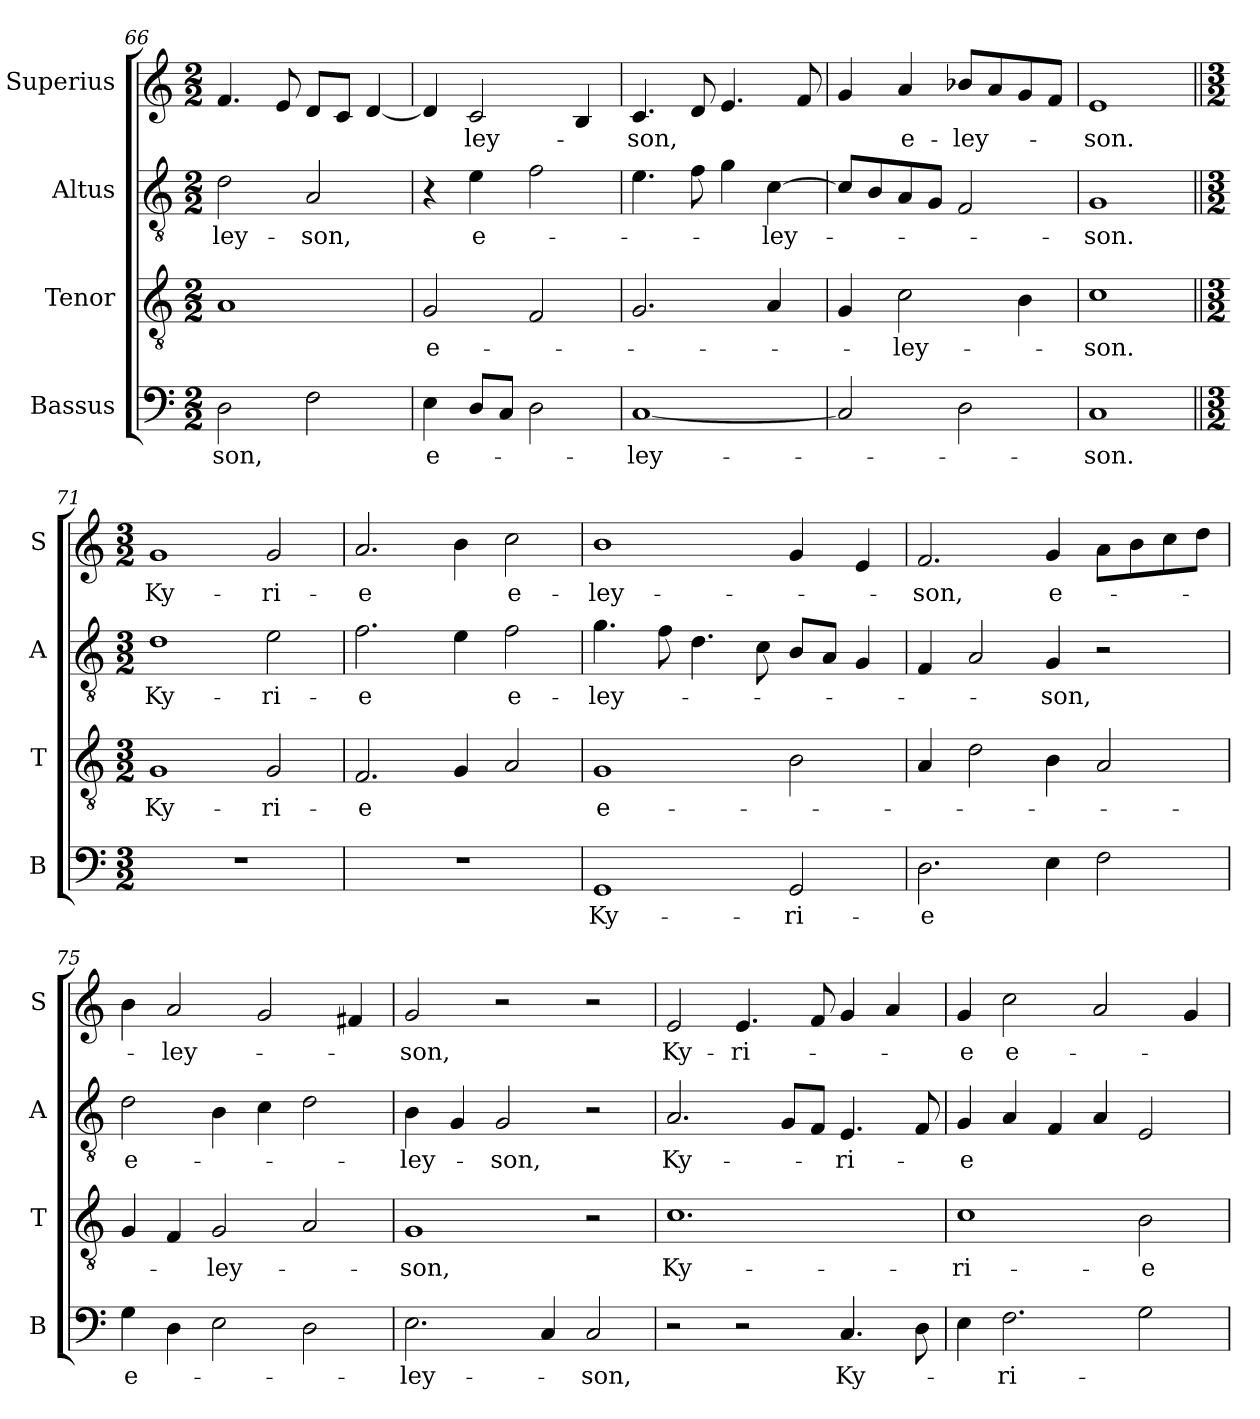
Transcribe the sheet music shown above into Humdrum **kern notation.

**kern	**text	**kern	**text	**kern	**text	**kern	**text
*part4	*part4	*part3	*part3	*part2	*part2	*part1	*part1
*staff4	*staff4	*staff3	*staff3	*staff2	*staff2	*staff1	*staff1
*I"Bassus	*	*I"Tenor	*	*I"Altus	*	*I"Superius	*
*I'B	*	*I'T	*	*I'A	*	*I'S	*
*clefF4	*	*clefGv2	*	*clefGv2	*	*clefG2	*
*k[]	*	*k[]	*	*k[]	*	*k[]	*
*M2/2	*	*M2/2	*	*M2/2	*	*M2/2	*
=66	=66	=66	=66	=66	=66	=66	=66
!	!LO:LY:i	!	!	!	!LO:LY:i	!	!
2D	-son,	1A	.	2d	-ley-	4.f	.
.	.	.	.	.	.	8e	.
!	!	!	!	!	!LO:LY:i	!	!
2F	.	.	.	2A	-son,	8dL	.
.	.	.	.	.	.	8cJ	.
.	.	.	.	.	.	[4d	.
=67	=67	=67	=67	=67	=67	=67	=67
!	!LO:LY:i	!	!LO:LY:i	!	!	!	!
4E	e-	2G	e-	4r	.	4d]	.
!	!	!	!	!	!LO:LY:i	!	!LO:LY:i
8DL	.	.	.	4e	e-	2c	-ley-
8CJ	.	.	.	.	.	.	.
2D	.	2F	.	2f	.	.	.
.	.	.	.	.	.	4B	.
=68	=68	=68	=68	=68	=68	=68	=68
!	!	!	!	!	!	!	!LO:LY:i
[1C	-ley-	2.G	.	4.e	.	4.c	-son,
.	.	.	.	8f	.	8d	.
.	.	.	.	4g	.	4.e	.
.	.	4A	.	[4c	-ley-	.	.
.	.	.	.	.	.	8f	.
=69	=69	=69	=69	=69	=69	=69	=69
2C]	.	4G	.	8cL]	.	4g	.
.	.	.	.	8B	.	.	.
!	!	!	!	!	!	!	!LO:LY:i
.	.	2c	-ley-	8A	.	4a	e-
.	.	.	.	8GJ	.	.	.
2D	.	.	.	2F	.	8b-iL	-ley-
.	.	.	.	.	.	8a	.
.	.	4B	.	.	.	8g	.
.	.	.	.	.	.	8fJ	.
=70	=70	=70	=70	=70	=70	=70	=70
1C	-son.	1c	-son.	1G	-son.	1e	-son.
=71||	=71||	=71||	=71||	=71||	=71||	=71||	=71||
*M3/2	*	*M3/2	*	*M3/2	*	*M3/2	*
1.r	.	1G	Ky-	1d	Ky-	1g	Ky-
.	.	2G	-ri-	2e	-ri-	2g	-ri-
=72	=72	=72	=72	=72	=72	=72	=72
1.r	.	2.F	-e	2.f	-e	2.a	-e
.	.	4G	.	4e	.	4b	.
!	!	!	!	!	!LO:LY:i	!	!LO:LY:i
.	.	2A	.	2f	e-	2cc	e-
=73	=73	=73	=73	=73	=73	=73	=73
!	!	!	!LO:LY:i	!	!LO:LY:i	!	!LO:LY:i
1GG	Ky-	1G	e-	4.g	-ley-	1b	-ley-
.	.	.	.	8f	.	.	.
.	.	.	.	4.d	.	.	.
.	.	.	.	8c	.	.	.
2GG	-ri-	2B	.	8BL	.	4g	.
.	.	.	.	8AJ	.	.	.
.	.	.	.	4G	.	4e	.
=74	=74	=74	=74	=74	=74	=74	=74
!	!	!	!	!	!	!	!LO:LY:i
2.D	-e	4A	.	4F	.	2.f	-son,
.	.	2d	.	2A	.	.	.
!	!	!	!	!	!LO:LY:i	!	!LO:LY:i
4E	.	4B	.	4G	-son,	4g	e-
2F	.	2A	.	2r	.	8aL	.
.	.	.	.	.	.	8b	.
.	.	.	.	.	.	8cc	.
.	.	.	.	.	.	8ddJ	.
=75	=75	=75	=75	=75	=75	=75	=75
!	!LO:LY:i	!	!	!	!LO:LY:i	!	!
4G	e-	4G	.	2d	e-	4b	.
!	!	!	!	!	!	!	!LO:LY:i
4D	.	4F	.	.	.	2a	-ley-
!	!	!	!LO:LY:i	!	!	!	!
2E	.	2G	-ley-	4B	.	.	.
.	.	.	.	4c	.	2g	.
2D	.	2A	.	2d	.	.	.
.	.	.	.	.	.	4f#X	.
=76	=76	=76	=76	=76	=76	=76	=76
!	!LO:LY:i	!	!LO:LY:i	!	!LO:LY:i	!	!LO:LY:i
2.E	-ley-	1G	-son,	4B	-ley-	2g	-son,
.	.	.	.	4G	.	.	.
!	!	!	!	!	!LO:LY:i	!	!
.	.	.	.	2G	-son,	2r	.
4C	.	.	.	.	.	.	.
!	!LO:LY:i	!	!	!	!	!	!
2C	-son,	2r	.	2r	.	2r	.
=77	=77	=77	=77	=77	=77	=77	=77
!	!	!	!LO:LY:i	!	!LO:LY:i	!	!LO:LY:i
2r	.	1.c	Ky-	2.A	Ky-	2e	Ky-
!	!	!	!	!	!	!	!LO:LY:i
2r	.	.	.	.	.	4.e	-ri-
.	.	.	.	8GL	.	.	.
.	.	.	.	8FJ	.	8f	.
!	!LO:LY:i	!	!	!	!LO:LY:i	!	!
4.C	Ky-	.	.	4.E	-ri-	4g	.
.	.	.	.	.	.	4a	.
8D	.	.	.	8F	.	.	.
=78	=78	=78	=78	=78	=78	=78	=78
!	!	!	!LO:LY:i	!	!LO:LY:i	!	!LO:LY:i
4E	.	1c	-ri-	4G	-e	4g	-e
!	!LO:LY:i	!	!	!	!	!	!LO:LY:i
2.F	-ri-	.	.	4A	.	2cc	e-
.	.	.	.	4F	.	.	.
.	.	.	.	4A	.	2a	.
!	!	!	!LO:LY:i	!	!	!	!
2G	.	2B	-e	2E	.	.	.
.	.	.	.	.	.	4g	.
=	=	=	=	=	=	=	=
*-	*-	*-	*-	*-	*-	*-	*-
